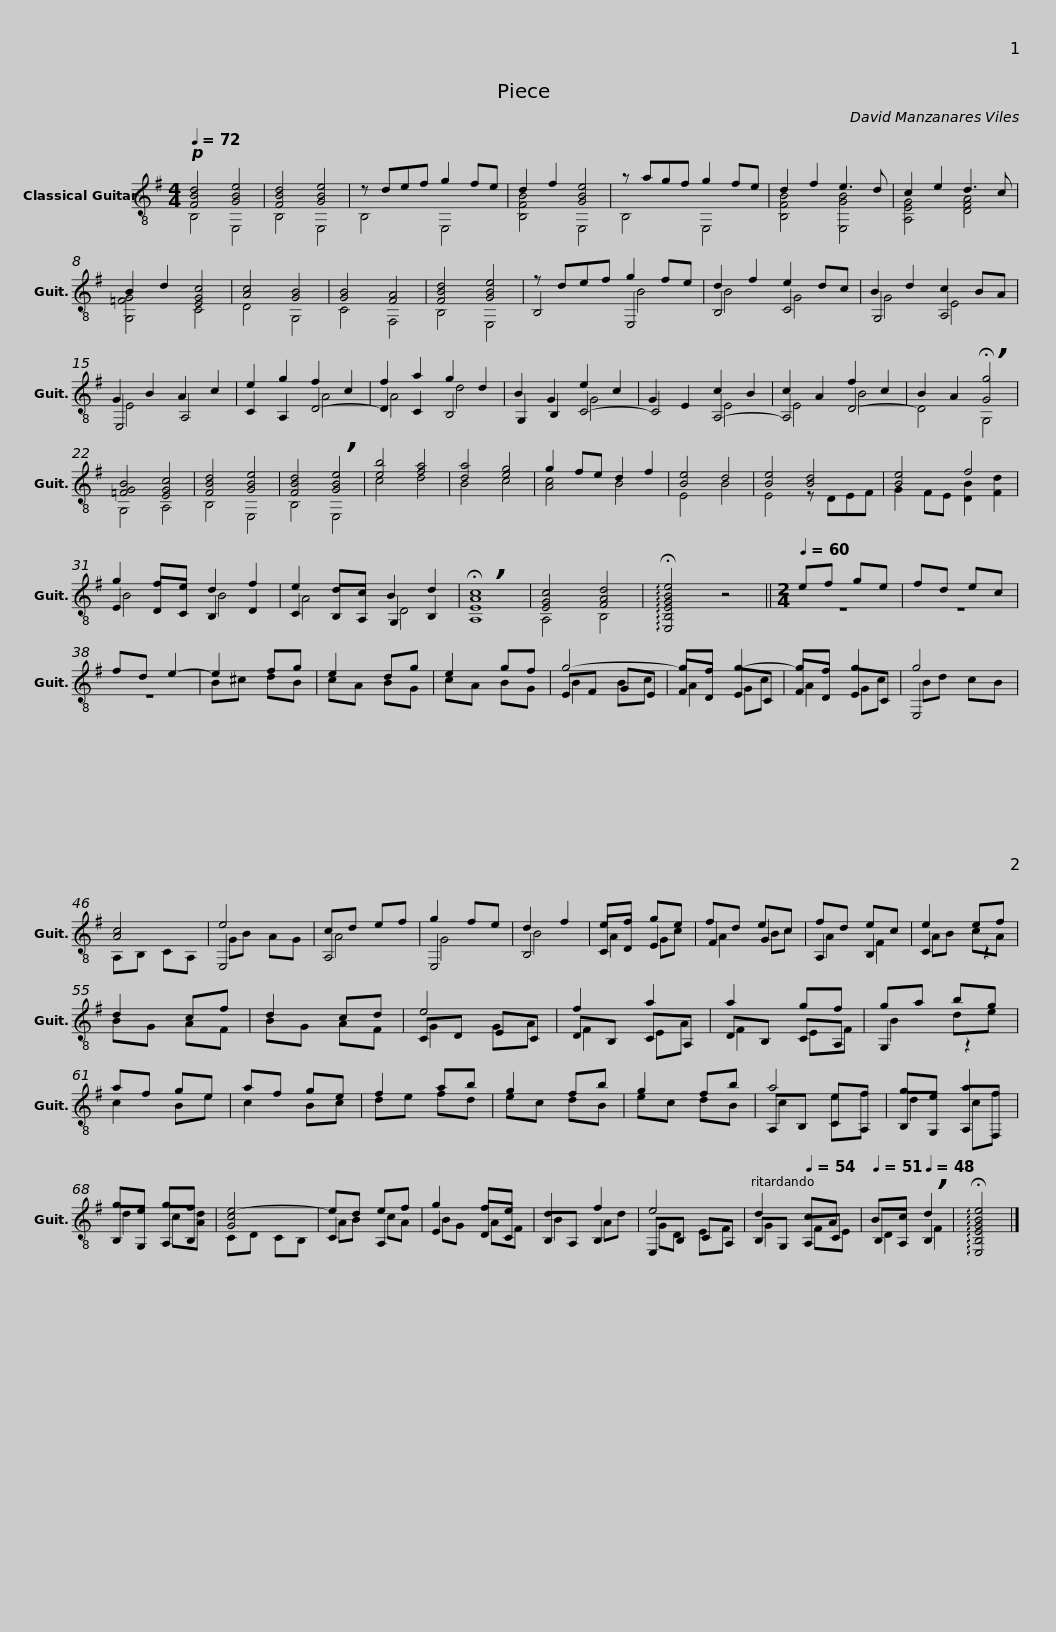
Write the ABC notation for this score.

X:1
%%score ( 1 2 3 )
L:1/8
Q:1/4=72
M:4/4
I:linebreak $
K:G
V:1 treble-8
V:2 treble-8
V:3 treble-8
V:1
!p! [FBd]4 [GBe]4 | [FBd]4 [GBe]4 | z def g2 fe | d2 f2 [GBe]4 | z agf g2 fe |$ %5
 d2 f2 e3 d | c2 e2 d3 c | B2 d2 [EGc]4 | [Ac]4 [GB]4 | [GB]4 [FA]4 | %10
 [FBd]4 [GBe]4 |$ z def g2 fe | d2 f2 e2 dc | B2 d2 c2 BA | G2 B2 A2 c2 | %15
 e2 g2 f2 c2 | f2 a2 g2 d2 |$ B2 G2 e2 c2 | G2 E2 c2 B2 | c2 A2 f2 c2 | %20
 B2 A2 !breath!!fermata![Gg]4 | [=FGB]4 [EGc]4 | [FBd]4 [GBe]4 |$ [FBd]4 !breath![GBe]4 | [eb]4 [fa]4 | %25
 [da]4 [eg]4 | g2 fe d2 f2 | [Be]4 d4 | [Be]4 [Bd]4 | [Be]4 f4 |$ %30
 g2 fe d2 f2 | e2 dc B2 d2 | !breath!!fermata![EAc]8 | [EGc]4 [FAd]4 | !arpeggio!!fermata![E,B,EGBe]4 x4 || %35
[M:2/4][Q:1/4=60] ef ge | fd ec |$ fd e2- | e2 fg | e2 dg | %40
 e2 gf | g4- | gf g2- | gf g2 | g4 | %45
 [Ac]4 |$ e4 | cd ef | g2 fe | d2 f2 | %50
 ef ge | fd ec |$ fd ec | e2 ef | d2 cf | %55
 d2 cd | e4 | f2 a2 |$ a2 gf | ga bg | %60
 af ge | af ge | f2 ab | g2 fb |$ g2 fb | %65
 a4 | ge a2 | ge gf | [Gce-]4 |$ ed ef | %70
 g2 fe | d2 f2 | e4 |[Q:1/4=57] d2[Q:1/4=54] cA |[Q:1/4=51] Bc[Q:1/4=48] !breath!d2 | %75
 !arpeggio!!fermata![E,B,EGBe]4 |] %76
V:2
 B,4 E,4 | B,4 E,4 | B,4 E,4 | [B,FB]4 E,4 | B,4 E,4 |$ %5
 [B,FB]4 [E,GB]4 | [A,EG]4 [DFA]4 | [G,=FG]4 C4 | D4 G,4 | C4 F,4 | %10
 B,4 E,4 |$ B,4 E,4 | B,4 C4 | G,4 A,4 | E,4 A,4 | %15
 C2 A,2 D4- | D2 C2 B,4 |$ G,2 B,2 C4- | C4 A,4- | A,4 D4- | %20
 D4 G,4 | G,4 A,4 | B,4 E,4 |$ B,4 E,4 | c4 d4 | %25
 B4 c4 | [Ac]4 B4 | E4 B4 | E4 z DEF | G2 FE [DB]2 [Fd]2 |$ %30
 E2 DC B,2 D2 | C2 B,A, G,2 B,2 | A,8 | A,4 B,4 | x4 z4 || %35
[M:2/4] z4 | z4 |$ z4 | x4 | x4 | %40
 x4 | EF GE | FD EC | FD EC | E,4 | %45
 A,B, CA, |$ E,4 | A,4 | E,4 | B,4 | %50
 CD E2 | F2 G2 |$ A,2 B,2 | C2 z2 | x4 | %55
 x4 | CD EC | DB, CA, |$ DB, CA, | G,2 z2 | %60
 x4 | x4 | x4 | x4 |$ x4 | %65
 A,B, CA, | B,G, A,F, | B,G, A,B, | CD CB, |$ C2 A,2 | %70
 E2 DC | B,A, B,2 | E,B, CA, | B,G, A,C | B,A, B,2 | %75
 x4 |] %76
V:3
 x8 | x8 | x8 | x8 | x8 |$ %5
 x8 | x8 | x8 | x8 | x8 | %10
 x8 |$ x4 B4 | B4 G4 | G4 E4 | E4 x4 | %15
 x4 A4 | A4 d4 |$ x4 G4 | x4 E4 | E4 B4 | %20
 x8 | x8 | x8 |$ x8 | x8 | %25
 x8 | x8 | x8 | x8 | x8 |$ %30
 B4 B4 | A4 D4 | x8 | x8 | x8 || %35
[M:2/4] x4 | x4 |$ x4 | B^c dB | cA BG | %40
 cA BG | B2 Bc | A2 Gc | A2 Gc | Bd cB | %45
 x4 |$ GB AG | A4 | G4 | B4 | %50
 A2 Gc | A2 Bc |$ A2 F2 | AB cA | BG AF | %55
 BG AF | G2 GA | F2 EA |$ F2 EF | B2 de | %60
 c2 Be | c2 Bc | de fd | ec dB |$ ec dB | %65
 c2 ef | d2 cf | d2 c[Ad] | x4 |$ AB cA | %70
 BG AF | B2 Ad | GD EF | G2 FE | D2 F2 | %75
 x4 |] %76
